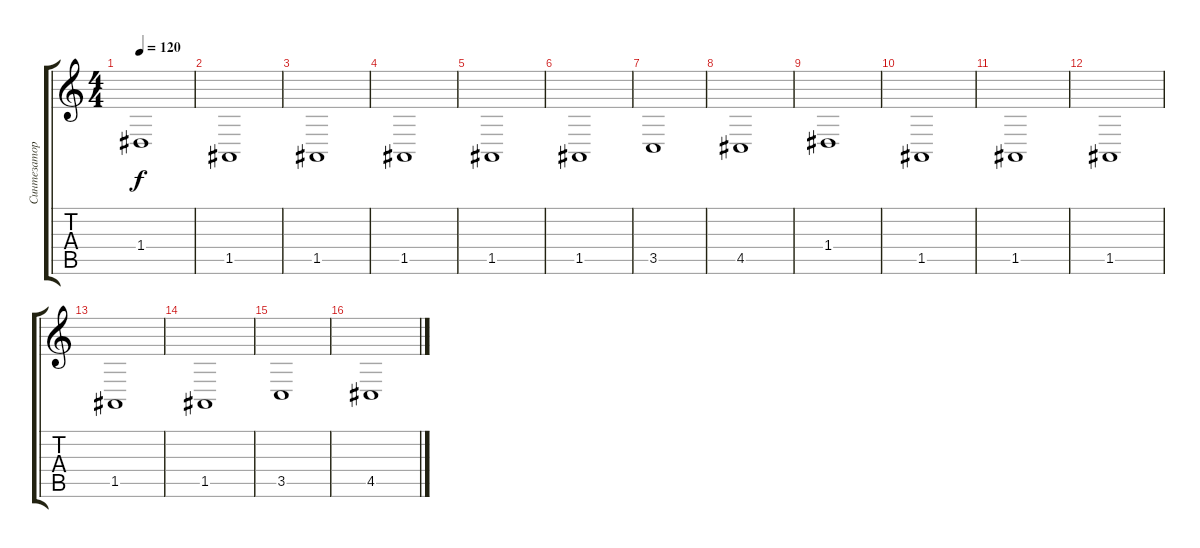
\track ("Синтезатор" "Синтезатор") {instrument choiraahs}
\staff {score tabs}
\tuning (E4 B3 G3 D3 A2 E2) {hide}
\ts (4 4)
\tempo 120
\clef g2
\ks c
1.4.1{dy f} |
1.5.1 |
1.5.1 |
1.5.1 |
1.5.1 |
1.5.1 |
3.5.1 |
4.5.1 |
1.4.1 |
1.5.1 |
1.5.1 |
1.5.1 |
1.5.1 |
1.5.1 |
3.5.1 |
4.5.1
